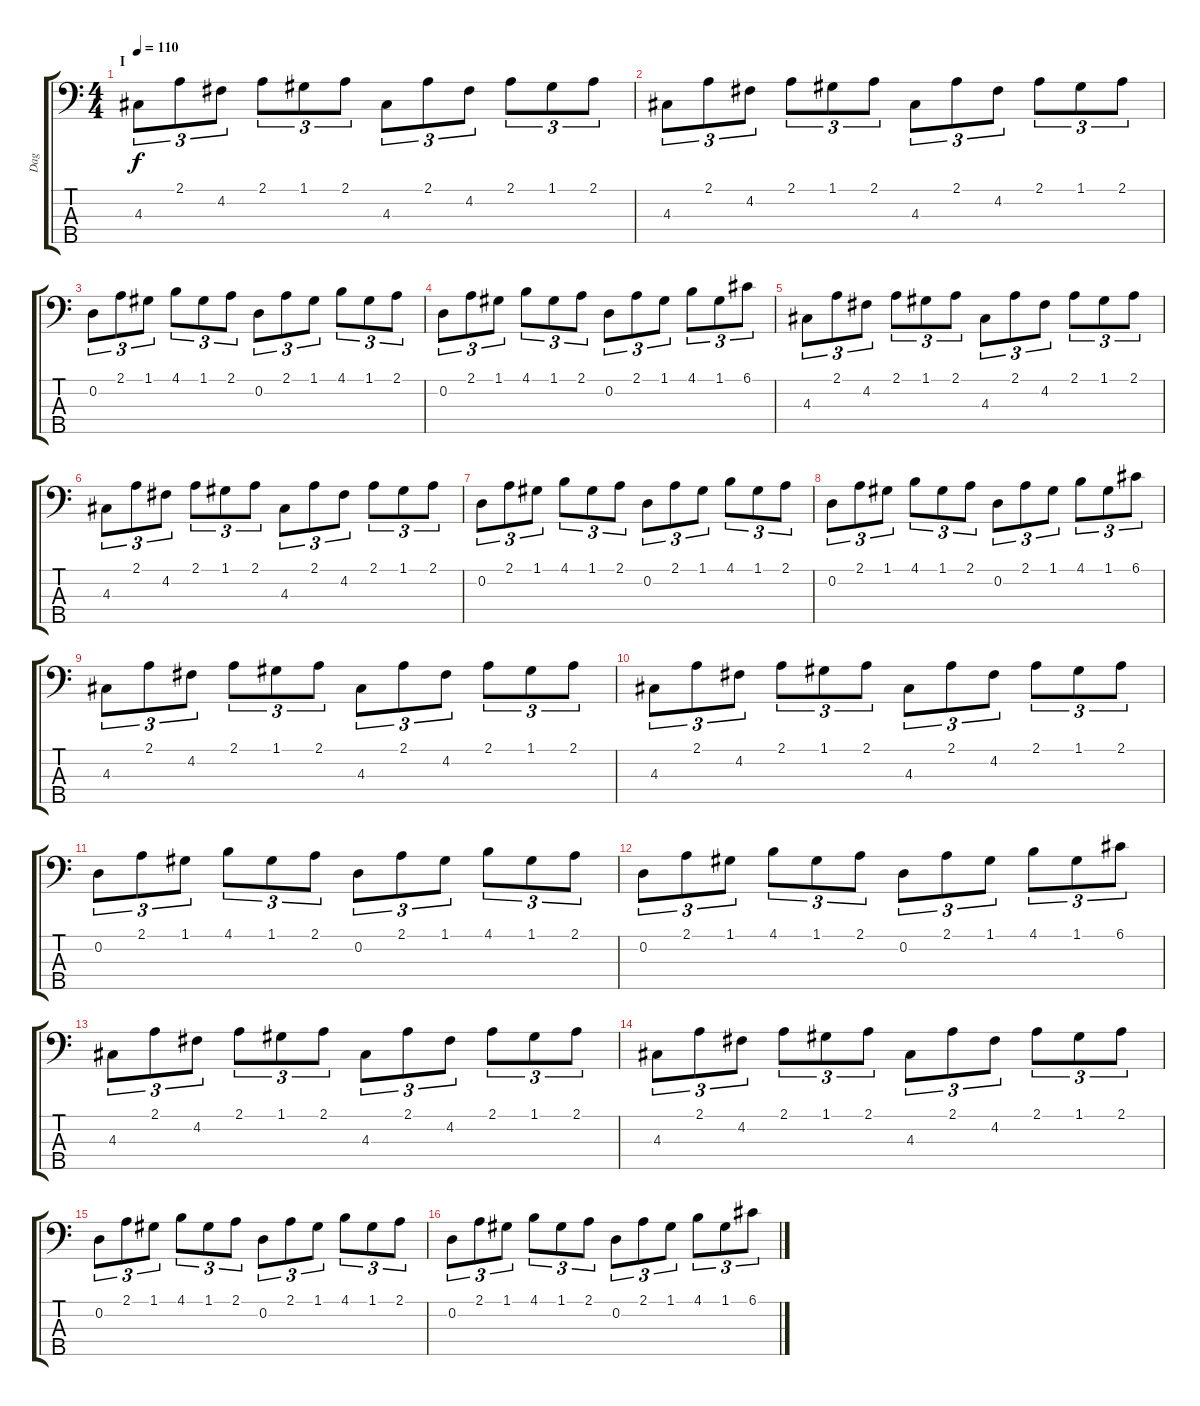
\track ("Dag" "Dag") {instrument electricbasspick}
\staff {score tabs}
\tuning (G2 D2 A1 E1 B0) {hide}
\ts (4 4)
\section ("" "I")
\tempo 110
\clef f4
\ks c
4.3.8{tu (3 2) dy f volume 12 instrument electricbasspick} 2.1.8{tu (3 2)} 4.2.8{tu (3 2)} 2.1.8{tu (3 2)} 1.1.8{tu (3 2)} 2.1.8{tu (3 2)} 4.3.8{tu (3 2)} 2.1.8{tu (3 2)} 4.2.8{tu (3 2)} 2.1.8{tu (3 2)} 1.1.8{tu (3 2)} 2.1.8{tu (3 2)} |
4.3.8{tu (3 2) volume 12} 2.1.8{tu (3 2)} 4.2.8{tu (3 2)} 2.1.8{tu (3 2)} 1.1.8{tu (3 2)} 2.1.8{tu (3 2)} 4.3.8{tu (3 2)} 2.1.8{tu (3 2)} 4.2.8{tu (3 2)} 2.1.8{tu (3 2)} 1.1.8{tu (3 2)} 2.1.8{tu (3 2)} |
0.2.8{tu (3 2) volume 12} 2.1.8{tu (3 2)} 1.1.8{tu (3 2)} 4.1.8{tu (3 2)} 1.1.8{tu (3 2)} 2.1.8{tu (3 2)} 0.2.8{tu (3 2)} 2.1.8{tu (3 2)} 1.1.8{tu (3 2)} 4.1.8{tu (3 2)} 1.1.8{tu (3 2)} 2.1.8{tu (3 2)} |
0.2.8{tu (3 2) volume 12} 2.1.8{tu (3 2)} 1.1.8{tu (3 2)} 4.1.8{tu (3 2)} 1.1.8{tu (3 2)} 2.1.8{tu (3 2)} 0.2.8{tu (3 2)} 2.1.8{tu (3 2)} 1.1.8{tu (3 2)} 4.1.8{tu (3 2)} 1.1.8{tu (3 2)} 6.1.8{tu (3 2)} |
4.3.8{tu (3 2) volume 12} 2.1.8{tu (3 2)} 4.2.8{tu (3 2)} 2.1.8{tu (3 2)} 1.1.8{tu (3 2)} 2.1.8{tu (3 2)} 4.3.8{tu (3 2)} 2.1.8{tu (3 2)} 4.2.8{tu (3 2)} 2.1.8{tu (3 2)} 1.1.8{tu (3 2)} 2.1.8{tu (3 2)} |
4.3.8{tu (3 2) volume 12} 2.1.8{tu (3 2)} 4.2.8{tu (3 2)} 2.1.8{tu (3 2)} 1.1.8{tu (3 2)} 2.1.8{tu (3 2)} 4.3.8{tu (3 2)} 2.1.8{tu (3 2)} 4.2.8{tu (3 2)} 2.1.8{tu (3 2)} 1.1.8{tu (3 2)} 2.1.8{tu (3 2)} |
0.2.8{tu (3 2) volume 12} 2.1.8{tu (3 2)} 1.1.8{tu (3 2)} 4.1.8{tu (3 2)} 1.1.8{tu (3 2)} 2.1.8{tu (3 2)} 0.2.8{tu (3 2)} 2.1.8{tu (3 2)} 1.1.8{tu (3 2)} 4.1.8{tu (3 2)} 1.1.8{tu (3 2)} 2.1.8{tu (3 2)} |
0.2.8{tu (3 2) volume 12} 2.1.8{tu (3 2)} 1.1.8{tu (3 2)} 4.1.8{tu (3 2)} 1.1.8{tu (3 2)} 2.1.8{tu (3 2)} 0.2.8{tu (3 2)} 2.1.8{tu (3 2)} 1.1.8{tu (3 2)} 4.1.8{tu (3 2)} 1.1.8{tu (3 2)} 6.1.8{tu (3 2)} |
4.3.8{tu (3 2) volume 12} 2.1.8{tu (3 2)} 4.2.8{tu (3 2)} 2.1.8{tu (3 2)} 1.1.8{tu (3 2)} 2.1.8{tu (3 2)} 4.3.8{tu (3 2)} 2.1.8{tu (3 2)} 4.2.8{tu (3 2)} 2.1.8{tu (3 2)} 1.1.8{tu (3 2)} 2.1.8{tu (3 2)} |
4.3.8{tu (3 2) volume 12} 2.1.8{tu (3 2)} 4.2.8{tu (3 2)} 2.1.8{tu (3 2)} 1.1.8{tu (3 2)} 2.1.8{tu (3 2)} 4.3.8{tu (3 2)} 2.1.8{tu (3 2)} 4.2.8{tu (3 2)} 2.1.8{tu (3 2)} 1.1.8{tu (3 2)} 2.1.8{tu (3 2)} |
0.2.8{tu (3 2) volume 12} 2.1.8{tu (3 2)} 1.1.8{tu (3 2)} 4.1.8{tu (3 2)} 1.1.8{tu (3 2)} 2.1.8{tu (3 2)} 0.2.8{tu (3 2)} 2.1.8{tu (3 2)} 1.1.8{tu (3 2)} 4.1.8{tu (3 2)} 1.1.8{tu (3 2)} 2.1.8{tu (3 2)} |
0.2.8{tu (3 2) volume 12} 2.1.8{tu (3 2)} 1.1.8{tu (3 2)} 4.1.8{tu (3 2)} 1.1.8{tu (3 2)} 2.1.8{tu (3 2)} 0.2.8{tu (3 2)} 2.1.8{tu (3 2)} 1.1.8{tu (3 2)} 4.1.8{tu (3 2)} 1.1.8{tu (3 2)} 6.1.8{tu (3 2)} |
4.3.8{tu (3 2) volume 12} 2.1.8{tu (3 2)} 4.2.8{tu (3 2)} 2.1.8{tu (3 2)} 1.1.8{tu (3 2)} 2.1.8{tu (3 2)} 4.3.8{tu (3 2)} 2.1.8{tu (3 2)} 4.2.8{tu (3 2)} 2.1.8{tu (3 2)} 1.1.8{tu (3 2)} 2.1.8{tu (3 2)} |
4.3.8{tu (3 2) volume 12} 2.1.8{tu (3 2)} 4.2.8{tu (3 2)} 2.1.8{tu (3 2)} 1.1.8{tu (3 2)} 2.1.8{tu (3 2)} 4.3.8{tu (3 2)} 2.1.8{tu (3 2)} 4.2.8{tu (3 2)} 2.1.8{tu (3 2)} 1.1.8{tu (3 2)} 2.1.8{tu (3 2)} |
0.2.8{tu (3 2) volume 12} 2.1.8{tu (3 2)} 1.1.8{tu (3 2)} 4.1.8{tu (3 2)} 1.1.8{tu (3 2)} 2.1.8{tu (3 2)} 0.2.8{tu (3 2)} 2.1.8{tu (3 2)} 1.1.8{tu (3 2)} 4.1.8{tu (3 2)} 1.1.8{tu (3 2)} 2.1.8{tu (3 2)} |
0.2.8{tu (3 2) volume 12} 2.1.8{tu (3 2)} 1.1.8{tu (3 2)} 4.1.8{tu (3 2)} 1.1.8{tu (3 2)} 2.1.8{tu (3 2)} 0.2.8{tu (3 2)} 2.1.8{tu (3 2)} 1.1.8{tu (3 2)} 4.1.8{tu (3 2)} 1.1.8{tu (3 2)} 6.1.8{tu (3 2)}
